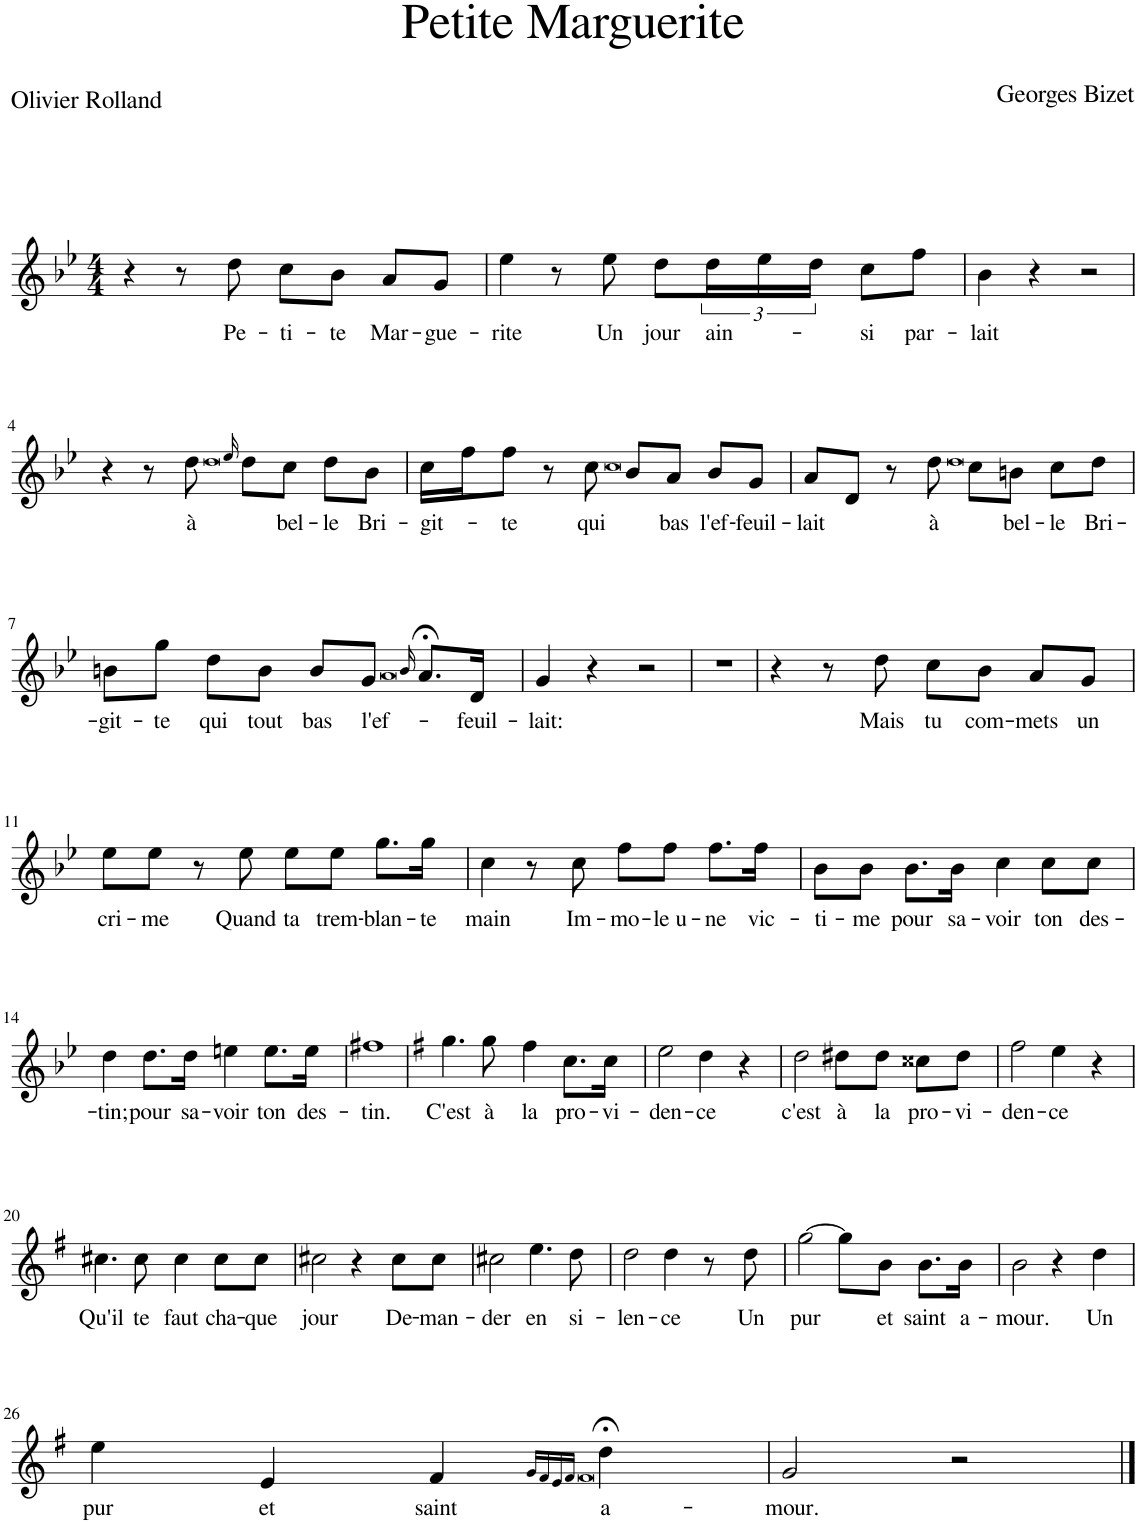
**kern	**text
*part1	*part1
*staff1	*staff1
*I"Piano	*
*I'Pno	*
*clefG2	*
*k[b-e-]	*
*M4/4	*
=1	=1
4r	.
8r	.
!	!LO:LY:b
8dd\	Pe-
!	!LO:LY:b
8cc\L	-ti-
!	!LO:LY:b
8b-\J	-te
!	!LO:LY:b
8a/L	Mar-
!	!LO:LY:b
8g/J	-gue-
=2	=2
!	!LO:LY:b
4ee-\	-rite
8r	.
!	!LO:LY:b
8ee-\	Un
!	!LO:LY:b
8dd\L	jour
!	!LO:LY:b
24dd\L	ain-
24ee-\	.
24dd\JJ	.
!	!LO:LY:b
8cc\L	-si
!	!LO:LY:b
8ff\J	par-
=3	=3
!	!LO:LY:b
4b-\	-lait
4r	.
2r	.
!!LO:LB:g=z
=4	=4
4r	.
8r	.
!	!LO:LY:b
8dd\	à
0qdd	.
16qee-/	.
8dd\L	.
!	!LO:LY:b
8cc\J	bel-
!	!LO:LY:b
8dd\L	-le
!	!LO:LY:b
8b-\J	Bri-
=5	=5
!	!LO:LY:b
16cc\LL	-git-
16ff\J	.
!	!LO:LY:b
8ff\J	-te
8r	.
!	!LO:LY:b
8cc\	qui
0qcc	.
8b-/L	.
!	!LO:LY:b
8a/J	bas
!	!LO:LY:b
8b-/L	l'ef-
!	!LO:LY:b
8g/J	-feuil-
=6	=6
!	!LO:LY:b
8a/L	-lait
8d/J	.
8r	.
!	!LO:LY:b
8dd\	à
0qdd	.
8cc\L	.
!	!LO:LY:b
8bn\J	bel-
!	!LO:LY:b
8cc\L	-le
!	!LO:LY:b
8dd\J	Bri-
!!LO:LB:g=z
=7	=7
!	!LO:LY:b
8bn\L	-git-
!	!LO:LY:b
8gg\J	-te
!	!LO:LY:b
8dd\L	qui
!	!LO:LY:b
8b\J	tout
!	!LO:LY:b
8b/L	bas
!	!LO:LY:b
8g/J	l'ef-
0qa	.
16qb/	.
8.a;</L	.
!	!LO:LY:b
16d/Jk	-feuil-
=8	=8
!	!LO:LY:b
4g/	-lait:
4r	.
2r	.
=9	=9
1r	.
=10	=10
4r	.
8r	.
!	!LO:LY:b
8dd\	Mais
!	!LO:LY:b
8cc\L	tu
!	!LO:LY:b
8b-\J	com-
!	!LO:LY:b
8a/L	-mets
!	!LO:LY:b
8g/J	un
!!LO:LB:g=z
=11	=11
!	!LO:LY:b
8ee-\L	cri-
!	!LO:LY:b
8ee-\J	-me
8r	.
!	!LO:LY:b
8ee-\	Quand
!	!LO:LY:b
8ee-\L	ta
!	!LO:LY:b
8ee-\J	trem-
!	!LO:LY:b
8.gg\L	-blan-
!	!LO:LY:b
16gg\Jk	-te
=12	=12
!	!LO:LY:b
4cc\	main
8r	.
!	!LO:LY:b
8cc\	Im-
!	!LO:LY:b
8ff\L	-mo-
!	!LO:LY:b
8ff\J	-le u-
!	!LO:LY:b
8.ff\L	-ne
!	!LO:LY:b
16ff\Jk	vic-
=13	=13
!	!LO:LY:b
8b-\L	-ti-
!	!LO:LY:b
8b-\J	-me
!	!LO:LY:b
8.b-\L	pour
!	!LO:LY:b
16b-\Jk	sa-
!	!LO:LY:b
4cc\	-voir
!	!LO:LY:b
8cc\L	ton
!	!LO:LY:b
8cc\J	des-
!!LO:LB:g=z
=14	=14
!	!LO:LY:b
4dd\	-tin;
!	!LO:LY:b
8.dd\L	pour
!	!LO:LY:b
16dd\Jk	sa-
!	!LO:LY:b
4een\	-voir
!	!LO:LY:b
8.ee\L	ton
!	!LO:LY:b
16ee\Jk	des-
=15	=15
!	!LO:LY:b
1ff#X	-tin.
=16	=16
*k[f#]	*
!	!LO:LY:b
4.gg\	C'est
!	!LO:LY:b
8gg\	à
!	!LO:LY:b
4ff#\	la
!	!LO:LY:b
8.cc\L	pro-
!	!LO:LY:b
16cc\Jk	-vi-
=17	=17
!	!LO:LY:b
2ee\	-den-
!	!LO:LY:b
4dd\	-ce
4r	.
=18	=18
!	!LO:LY:b
2dd\	c'est
!	!LO:LY:b
8dd#X\L	à
!	!LO:LY:b
8dd#\J	la
!	!LO:LY:b
8cc##X\L	pro-
!	!LO:LY:b
8dd#\J	-vi-
=19	=19
!	!LO:LY:b
2ff#\	-den-
!	!LO:LY:b
4ee\	-ce
4r	.
!!LO:LB:g=z
=20	=20
!	!LO:LY:b
4.cc#X\	Qu'il
!	!LO:LY:b
8cc#\	te
!	!LO:LY:b
4cc#\	faut
!	!LO:LY:b
8cc#\L	cha-
!	!LO:LY:b
8cc#\J	-que
=21	=21
!	!LO:LY:b
2cc#X\	jour
4r	.
!	!LO:LY:b
8cc#\L	De-
!	!LO:LY:b
8cc#\J	-man-
=22	=22
!	!LO:LY:b
2cc#X\	-der
!	!LO:LY:b
4.ee\	en
!	!LO:LY:b
8dd\	si-
=23	=23
!	!LO:LY:b
2dd\	-len-
!	!LO:LY:b
4dd\	-ce
8r	.
!	!LO:LY:b
8dd\	Un
=24	=24
!	!LO:LY:b
[2gg\	pur
8gg\L]	.
!	!LO:LY:b
8b\J	et
!	!LO:LY:b
8.b\L	saint
!	!LO:LY:b
16b\Jk	a-
=25	=25
!	!LO:LY:b
2b\	-mour.
4r	.
!	!LO:LY:b
4dd\	Un
!!LO:LB:g=z
=26	=26
!	!LO:LY:b
4ee\	pur
!	!LO:LY:b
4e/	et
!	!LO:LY:b
4f#/	saint
16qg/LL	.
16qf#/	.
16qe/	.
16qf#/JJ	.
0qf#	.
!	!LO:LY:b
4dd;<\	a-
=27	=27
!	!LO:LY:b
2g/	-mour.
2r	.
==	==
*-	*-
